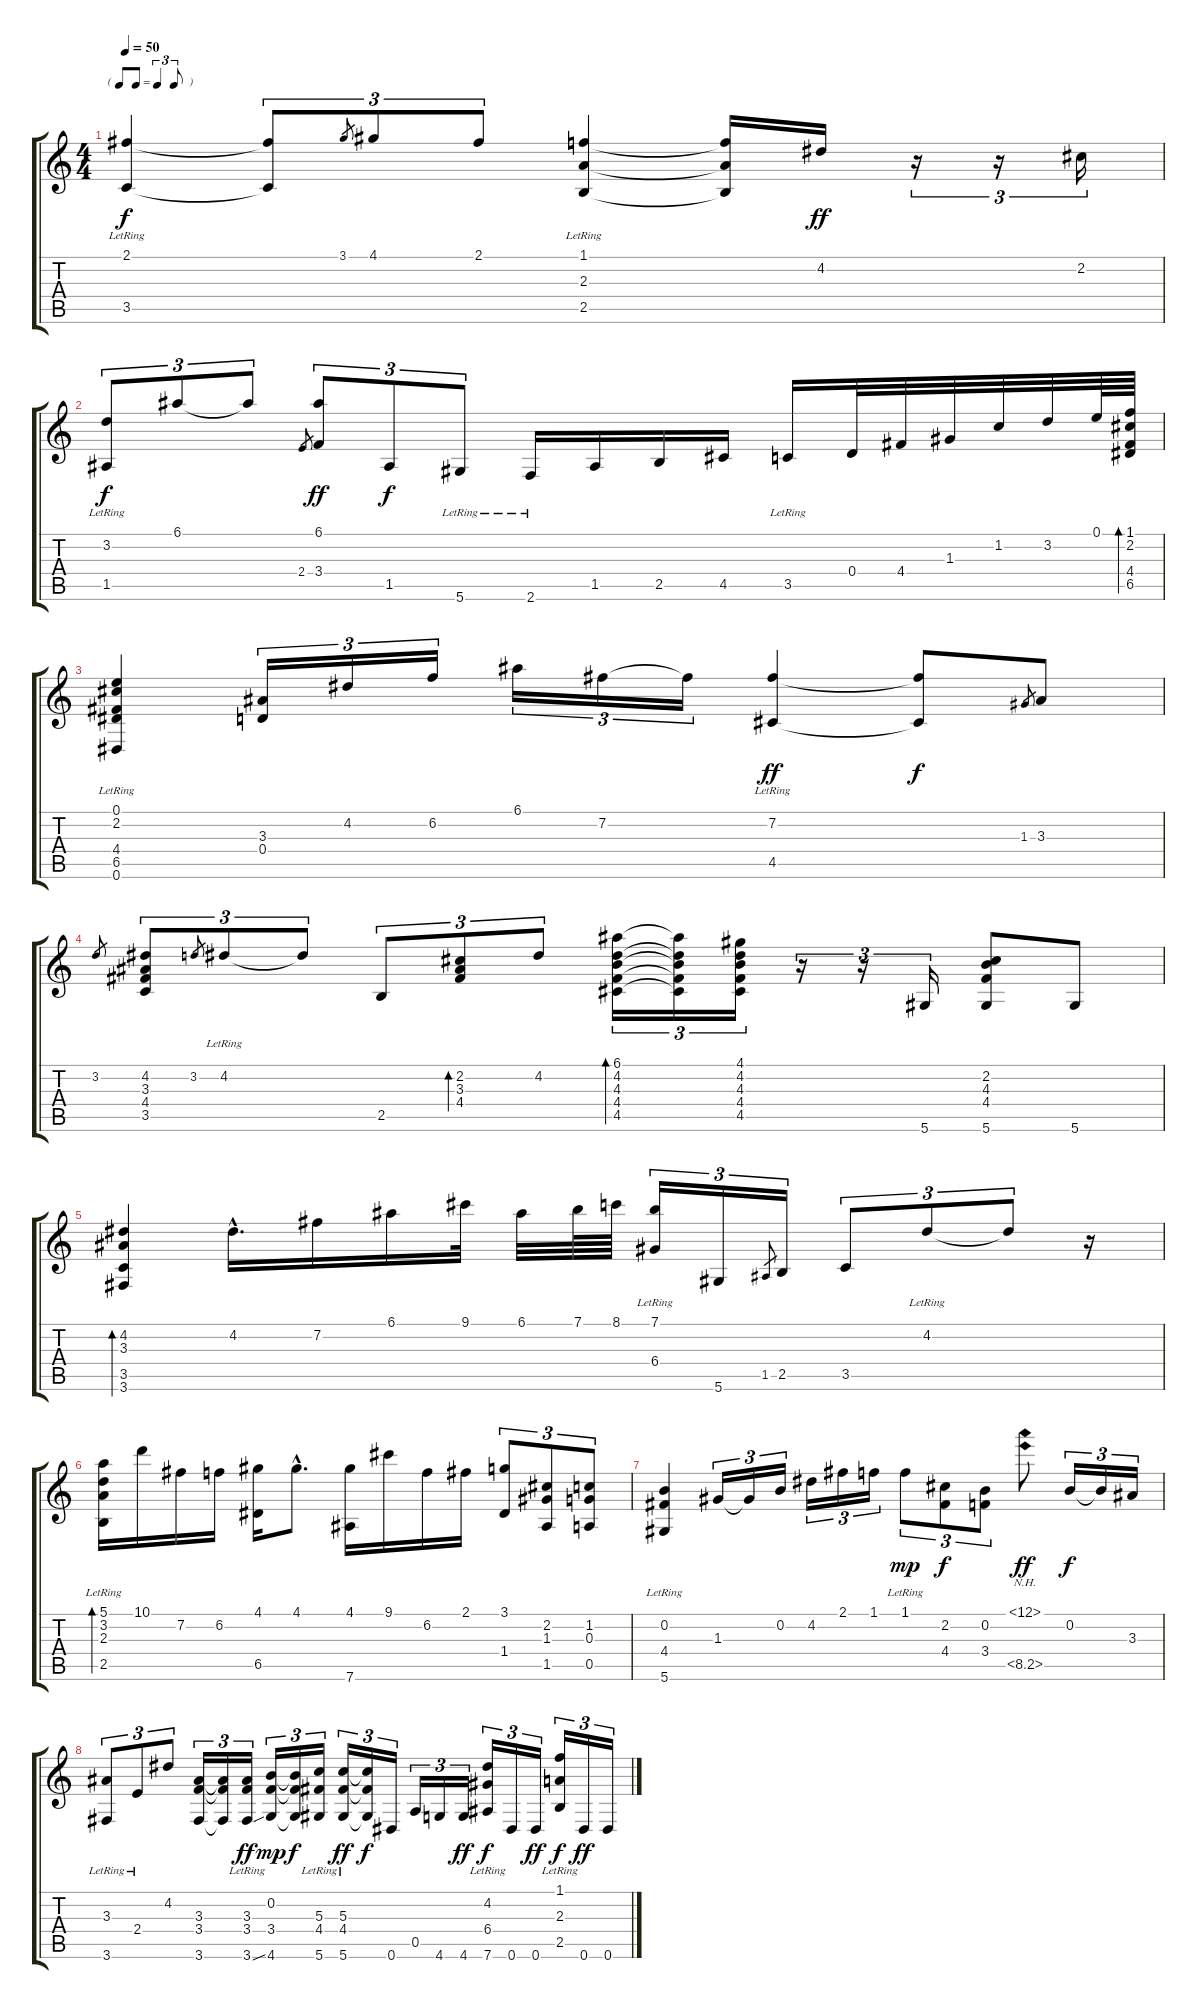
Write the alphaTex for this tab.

\track "" {instrument acousticguitarnylon}
\staff {score tabs}
\tuning (E4 B3 G3 D3 A2 Eb2) {hide}
\ts (4 4)
\tf triplet8th
\tempo 50
\clef g2
\ks c
(2.1{lr} 3.5{lr}).4{dy f} (2.1{t} 3.5{t}).8{tu (3 2)} 3.1.8{gr} 4.1.8{tu (3 2)} 2.1.8{tu (3 2)} (1.1 2.3 2.5{lr}).4 (1.1{t} 2.3{t} 2.5{t}).16 4.2.16{dy ff} r.16{tu (3 2)} r.16{tu (3 2)} 2.2.16{tu (3 2)} |
(3.2 1.5{lr}).8{tu (3 2) dy f} 6.1.8{tu (3 2)} 6.1{t}.8{tu (3 2)} 2.4.8{gr} (6.1 3.4).8{tu (3 2) dy ff} 1.5.8{tu (3 2) dy f} 5.6{lr}.8{tu (3 2)} 2.6{lr}.16 1.5.16 2.5.16 4.5.16 3.5{lr}.16 0.4.32 4.4.32 1.3.32 1.2.32 3.2.32 0.1.64 (1.1 2.2 4.4 6.5).64{bd 120} |
(0.1 2.2 4.4 6.5 0.6{lr}).4 (3.3 0.4).16{tu (3 2)} 4.2.16{tu (3 2)} 6.2.16{tu (3 2)} 6.1.16{tu (3 2)} 7.2.16{tu (3 2)} 7.2{t}.16{tu (3 2)} (7.2 4.5{lr}).4{dy ff} (7.2{t} 4.5{t}).8{dy f} 1.3.8{gr} 3.3.8 |
3.2.8{gr} (4.2 3.3 4.4 3.5).8{tu (3 2)} 3.2.8{gr} 4.2{lr}.8{tu (3 2)} 4.2{t}.8{tu (3 2)} 2.5.8{tu (3 2)} (2.2 3.3 4.4).8{tu (3 2) bd 120} 4.2.8{tu (3 2)} (6.1 4.2 4.3 4.4 4.5).16{tu (3 2) bd 60} (6.1{t} 4.2{t} 4.3{t} 4.4{t} 4.5{t}).16{tu (3 2)} (4.1 4.2 4.3 4.4 4.5).16{tu (3 2)} r.16{tu (3 2)} r.16{tu (3 2)} 5.6.16{tu (3 2)} (2.2 4.3 4.4 5.6).8 5.6.8 |
(4.2 3.3 3.5 3.6).4{bd 60} 4.2{hac}.16{d} 7.2.16 6.1.16 9.1.32 6.1.32 7.1.64 8.1.64 (7.1{lr} 6.4).16{tu (3 2)} 5.6.16{tu (3 2)} 1.5.8{gr} 2.5.16{tu (3 2)} 3.5.8{tu (3 2)} 4.2{lr}.8{tu (3 2)} 4.2{t}.8{tu (3 2)} r.16 |
(5.1 3.2 2.3 2.5{lr}).16{bd 120} 10.1.16 7.2.16 6.2.16 (4.1 6.5).16 4.1{hac}.8{d} (4.1 7.6).16 9.1.16 6.2.16 2.1.16 (3.1 1.4).8{tu (3 2)} (2.2 1.3 1.5).8{tu (3 2)} (1.2 0.3 0.5).8{tu (3 2)} |
(0.2 4.4 5.6{lr}).4 1.3.16{tu (3 2)} 1.3{t}.16{tu (3 2)} 0.2.16{tu (3 2)} 4.2.16{tu (3 2)} 2.1.16{tu (3 2)} 1.1.16{tu (3 2)} 1.1{lr}.8{tu (3 2) dy mp} (2.2 4.4).8{tu (3 2) dy f} (0.2 3.4).8{tu (3 2)} (11.1{nh} 8.5{nh}).8{dy ff} 0.2.16{tu (3 2) dy f} 0.2{t}.16{tu (3 2)} 3.3.16{tu (3 2)} |
(3.3{lr} 3.6{lr}).8{tu (3 2)} 2.4{lr}.8{tu (3 2)} 4.2.8{tu (3 2)} (3.3 3.4 3.6).16{tu (3 2)} (3.3{t} 3.4{t} 3.6{t}).16{tu (3 2)} (3.3{lr} 3.4{lr} 3.6{ss}).16{tu (3 2) dy ff} (0.2 3.4 4.6).16{tu (3 2) dy mp} (0.2{t} 3.4{t} 4.6{t}).16{tu (3 2) dy f} (5.3{lr} 4.4{lr} 5.6).16{tu (3 2)} (5.3 4.4 5.6{lr}).16{tu (3 2) dy ff} (5.3{t} 4.4{t} 5.6{t}).16{tu (3 2) dy f} 0.6.16{tu (3 2)} 0.5.16{tu (3 2)} 4.6.16{tu (3 2)} 4.6.16{tu (3 2) dy ff} (4.2 6.4 7.6{lr}).16{tu (3 2) dy f} 0.6.16{tu (3 2)} 0.6.16{tu (3 2) dy ff} (1.1 2.3 2.5{lr}).16{tu (3 2) dy f} 0.6.16{tu (3 2) dy ff} 0.6.16{tu (3 2)}
